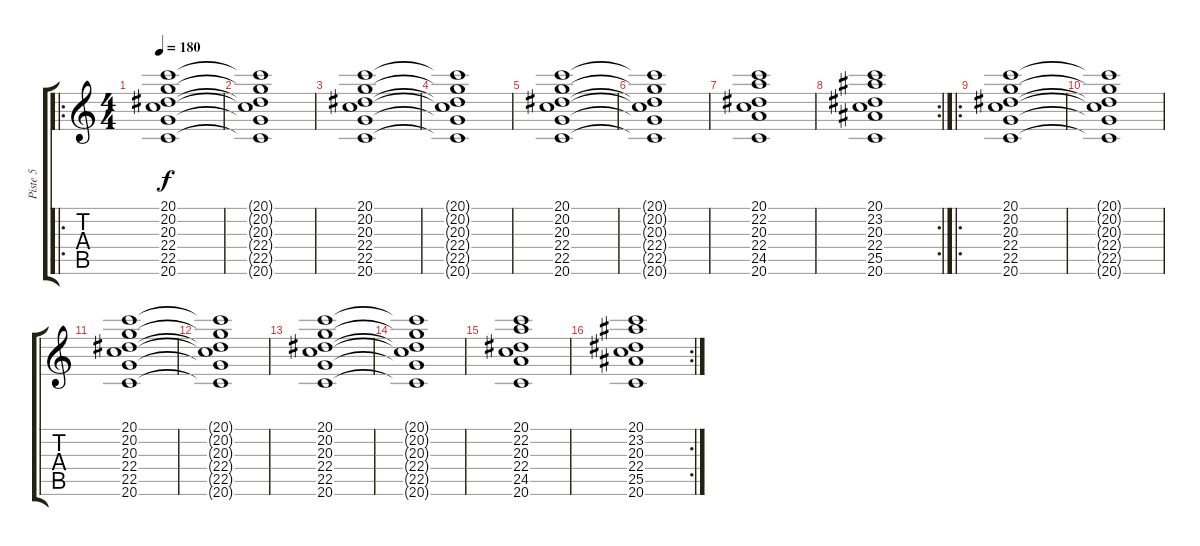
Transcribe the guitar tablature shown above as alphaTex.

\track ("Piste 5" "Piste 5") {instrument stringensemble2}
\staff {score tabs}
\tuning (E4 B3 G3 D3 A2 E2) {hide}
\ro
\ts (4 4)
\section ("" "")
\tempo 180
\clef g2
\ks c
(20.1 20.2 20.3 22.4 22.5 20.6).1{dy f} |
(20.1{t} 20.2{t} 20.3{t} 22.4{t} 22.5{t} 20.6{t}).1 |
(20.1 20.2 20.3 22.4 22.5 20.6).1 |
(20.1{t} 20.2{t} 20.3{t} 22.4{t} 22.5{t} 20.6{t}).1 |
(20.1 20.2 20.3 22.4 22.5 20.6).1 |
(20.1{t} 20.2{t} 20.3{t} 22.4{t} 22.5{t} 20.6{t}).1 |
(20.1 22.2 20.3 22.4 24.5 20.6).1 |
\rc 2
(20.1 23.2 20.3 22.4 25.5 20.6).1 |
\ro
\section ("" "")
(20.1 20.2 20.3 22.4 22.5 20.6).1 |
(20.1{t} 20.2{t} 20.3{t} 22.4{t} 22.5{t} 20.6{t}).1 |
(20.1 20.2 20.3 22.4 22.5 20.6).1 |
(20.1{t} 20.2{t} 20.3{t} 22.4{t} 22.5{t} 20.6{t}).1 |
(20.1 20.2 20.3 22.4 22.5 20.6).1 |
(20.1{t} 20.2{t} 20.3{t} 22.4{t} 22.5{t} 20.6{t}).1 |
(20.1 22.2 20.3 22.4 24.5 20.6).1 |
\rc 2
(20.1 23.2 20.3 22.4 25.5 20.6).1
